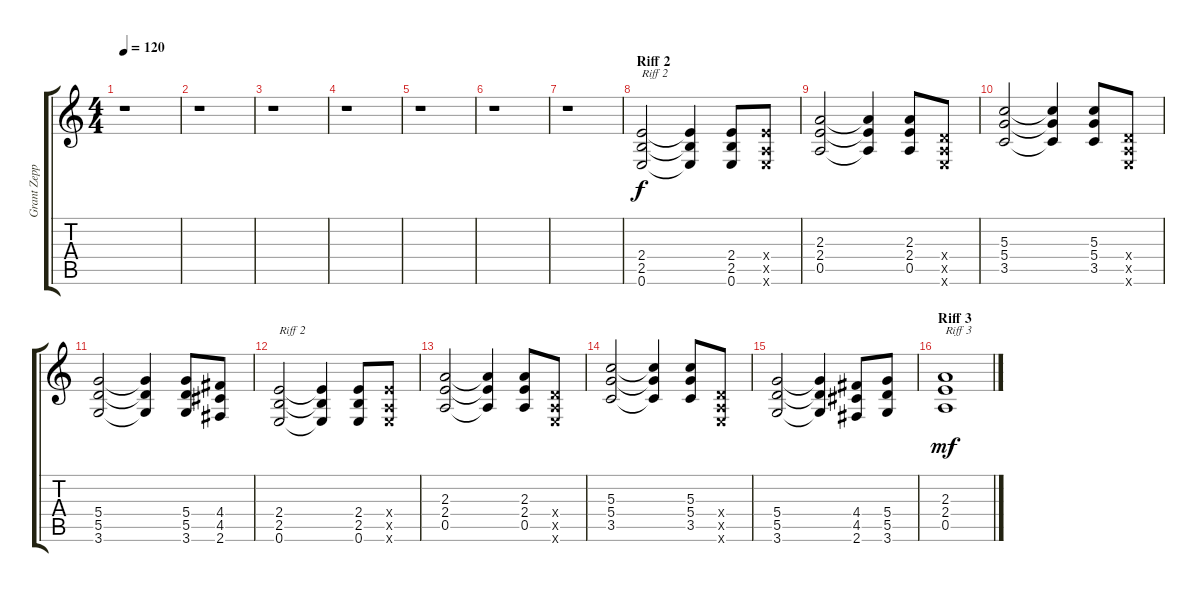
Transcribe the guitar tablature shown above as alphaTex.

\track ("Grant Zeppelin " "Grant Zepp") {instrument overdrivenguitar}
\staff {score tabs}
\tuning (E4 B3 G3 D3 A2 E2) {hide}
\ts (4 4)
\tempo 120
\clef g2
\ks c
r.1{dy f} |
r.1 |
r.1 |
r.1 |
r.1 |
r.1 |
r.1 |
\section ("" "Riff 2")
(2.4 2.5 0.6).2{txt "Riff 2"} (2.4{t} 2.5{t} 0.6{t}).4 (2.4 2.5 0.6).8 (2.4{x} 0.5{x} 0.6{x}).8 |
(2.3 2.4 0.5).2 (2.3{t} 2.4{t} 0.5{t}).4 (2.3 2.4 0.5).8 (0.4{x} 0.5{x} 0.6{x}).8 |
(5.3 5.4 3.5).2 (5.3{t} 5.4{t} 3.5{t}).4 (5.3 5.4 3.5).8 (0.4{x} 0.5{x} 0.6{x}).8 |
(5.4 5.5 3.6).2 (5.4{t} 5.5{t} 3.6{t}).4 (5.4 5.5 3.6).8 (4.4 4.5 2.6).8 |
(2.4 2.5 0.6).2{txt "Riff 2"} (2.4{t} 2.5{t} 0.6{t}).4 (2.4 2.5 0.6).8 (2.4{x} 0.5{x} 0.6{x}).8 |
(2.3 2.4 0.5).2 (2.3{t} 2.4{t} 0.5{t}).4 (2.3 2.4 0.5).8 (0.4{x} 0.5{x} 0.6{x}).8 |
(5.3 5.4 3.5).2 (5.3{t} 5.4{t} 3.5{t}).4 (5.3 5.4 3.5).8 (0.4{x} 0.5{x} 0.6{x}).8 |
(5.4 5.5 3.6).2 (5.4{t} 5.5{t} 3.6{t}).4 (4.4 4.5 2.6).8 (5.4 5.5 3.6).8 |
\section ("" "Riff 3")
(2.3 2.4 0.5).1{txt "Riff 3" dy mf}
